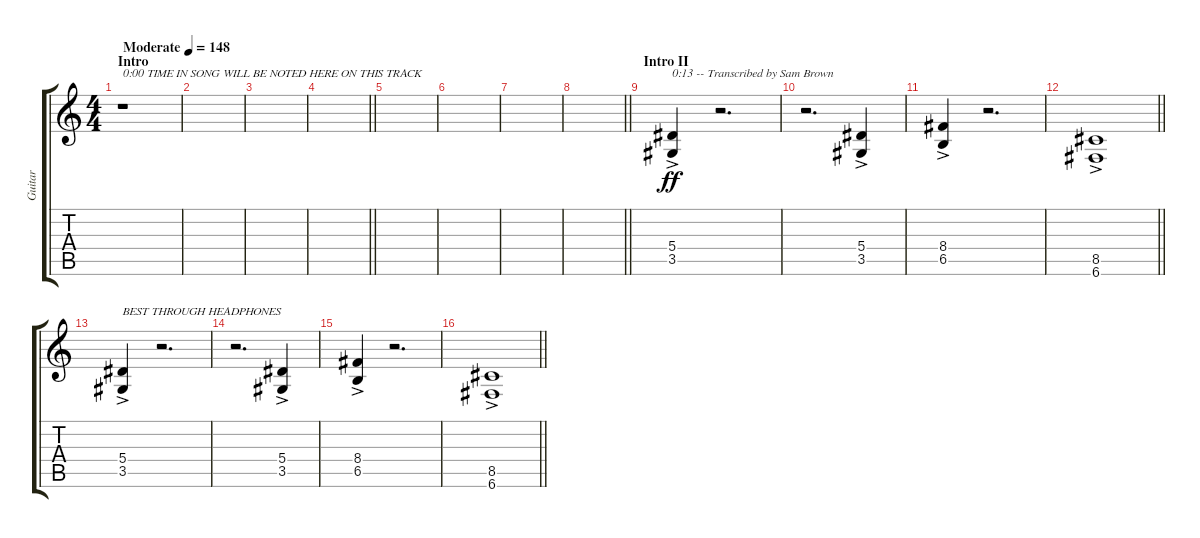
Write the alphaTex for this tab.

\track ("Guitar" "Guitar") {instrument distortionguitar}
\staff {score tabs}
\tuning (C4 G3 Eb3 Bb2 F2 C2) {hide}
\ts (4 4)
\section ("" "Intro")
\tempo (148 "Moderate")
\clef g2
\ks c
r.1{txt "0:00 TIME IN SONG WILL BE NOTED HERE ON THIS TRACK" dy ff instrument distortionguitar} |
|
|
\barLineRight lightlight
|
\section ("" "")
|
|
|
\barLineRight lightlight
|
\section ("" "Intro II")
(5.4{ac} 3.5{ac}).4{txt "0:13 -- Transcribed by Sam Brown"} r.2{d} |
r.2{d} (5.4{ac} 3.5{ac}).4 |
(8.4{ac} 6.5{ac}).4 r.2{d} |
\barLineRight lightlight
(8.5{ac} 6.6{ac}).1 |
\section ("" "")
(5.4{ac} 3.5{ac}).4{txt "BEST THROUGH HEADPHONES"} r.2{d} |
r.2{d} (5.4{ac} 3.5{ac}).4 |
(8.4{ac} 6.5{ac}).4 r.2{d} |
\barLineRight lightlight
(8.5{ac} 6.6{ac}).1
